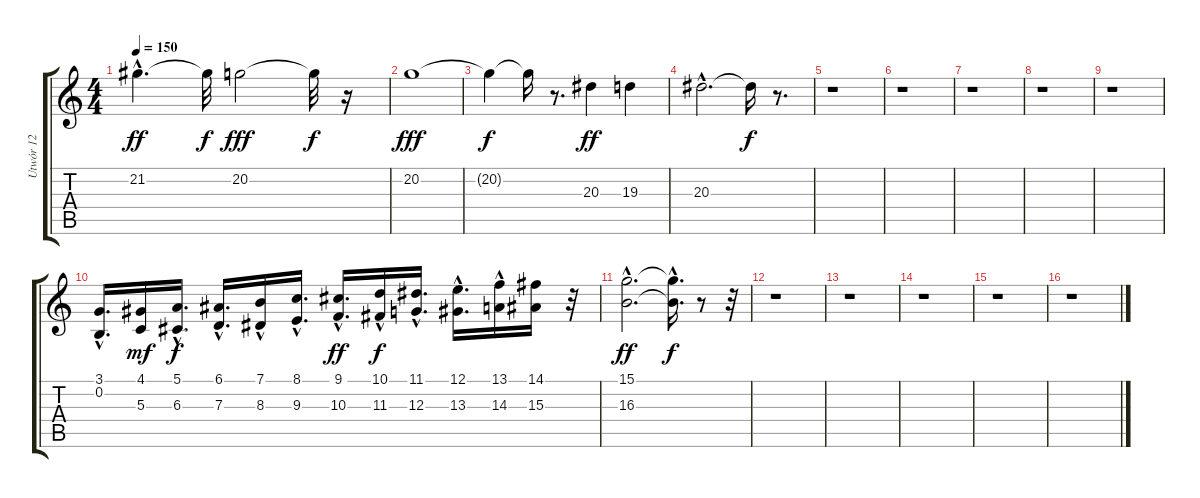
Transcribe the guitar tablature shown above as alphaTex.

\track ("Utwór 12" "Utwór 12") {instrument whistle}
\staff {score tabs}
\tuning (E4 B3 G3 D3 A2 E2) {hide}
\ts (4 4)
\tempo 150
\clef g2
\ks c
21.2{hac}.4{d dy ff} 21.2{t}.32{dy f} 20.2.2{dy fff} 20.2{t}.32{dy f} r.16 |
20.2.1{dy fff} |
20.2{t}.4{dy f} 20.2{t}.16 r.8{d} 20.3.4{dy ff} 19.3.4 |
20.3{hac}.2{d} 20.3{t}.16{dy f} r.8{d} |
r.1 |
r.1 |
r.1 |
r.1 |
r.1 |
(3.1{hac} 0.2{hac}).16{d} (4.1 5.3).16{dy mf} (5.1 6.3{hac}).16{d dy f} (6.1 7.3{hac}).16{d} (7.1{hac} 8.3).16 (8.1{hac} 9.3{hac}).16{d} (9.1 10.3{hac}).16{d dy ff} (10.1 11.3{hac}).16{dy f} (11.1{hac} 12.3{hac}).16{d} (12.1{hac} 13.3{hac}).16{d} (13.1{hac} 14.3{hac}).16 (14.1 15.3).16 r.32 |
(15.1{hac} 16.3{hac}).2{d dy ff} (15.1{hac t} 16.3{t}).16{d dy f} r.8 r.32 |
r.1 |
r.1 |
r.1 |
r.1 |
r.1
